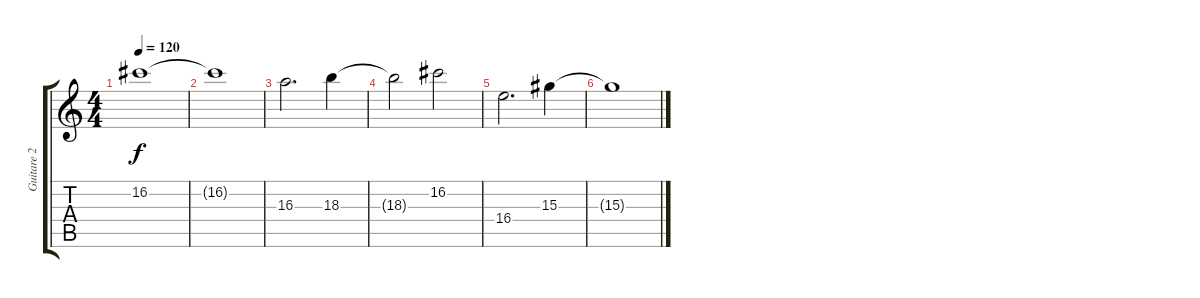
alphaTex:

\track ("Guitare 2" "Guitare 2") {instrument overdrivenguitar}
\staff {score tabs}
\tuning (D4 A3 F3 C3 G2 D2) {hide}
\ts (4 4)
\tempo 120
\clef g2
\ks c
16.2.1{dy f} |
16.2{t}.1 |
16.3.2{d} 18.3.4 |
18.3{t}.2 16.2.2 |
16.4.2{d} 15.3.4 |
15.3{t}.1
